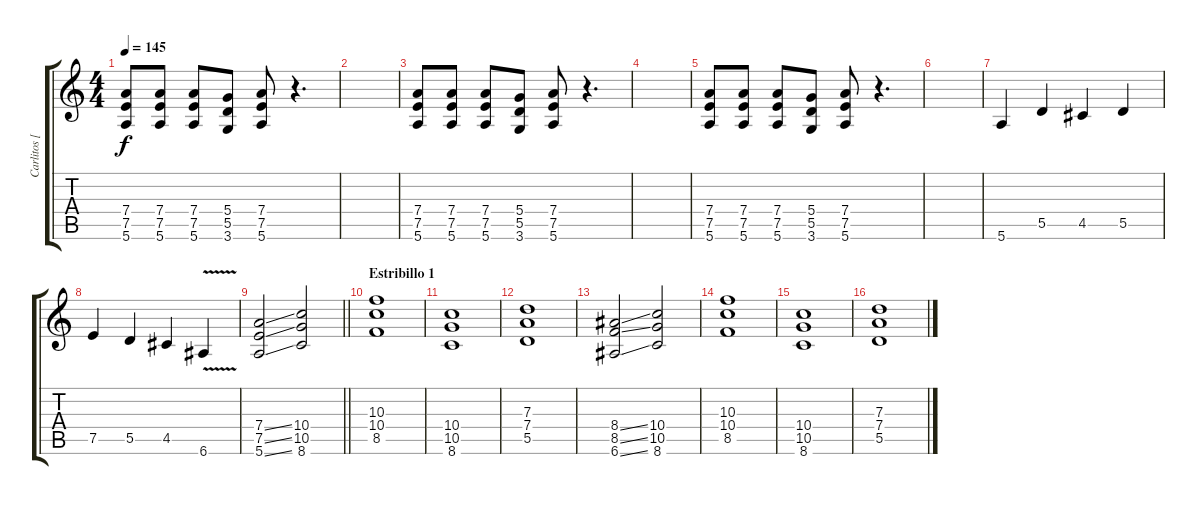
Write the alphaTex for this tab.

\track ("Carlitos [Guit.S]" "Carlitos [") {instrument overdrivenguitar}
\staff {score tabs}
\tuning (E4 B3 G3 D3 A2 E2) {hide}
\ts (4 4)
\tempo 145
\clef g2
\ks c
(7.4 7.5 5.6).8{dy f} (7.4 7.5 5.6).8 (7.4 7.5 5.6).8 (5.4 5.5 3.6).8 (7.4 7.5 5.6).8 r.4{d} |
|
(7.4 7.5 5.6).8 (7.4 7.5 5.6).8 (7.4 7.5 5.6).8 (5.4 5.5 3.6).8 (7.4 7.5 5.6).8 r.4{d} |
|
(7.4 7.5 5.6).8 (7.4 7.5 5.6).8 (7.4 7.5 5.6).8 (5.4 5.5 3.6).8 (7.4 7.5 5.6).8 r.4{d} |
|
5.6.4 5.5.4 4.5.4 5.5.4 |
7.5.4 5.5.4 4.5.4 6.6{v}.4 |
\barLineRight lightlight
(7.4{ss} 7.5{ss} 5.6{ss}).2 (10.4 10.5 8.6).2 |
\section ("" "Estribillo 1")
(10.3 10.4 8.5).1 |
(10.4 10.5 8.6).1 |
(7.3 7.4 5.5).1 |
(8.4{ss} 8.5{ss} 6.6{ss}).2 (10.4 10.5 8.6).2 |
(10.3 10.4 8.5).1 |
(10.4 10.5 8.6).1 |
(7.3 7.4 5.5).1
